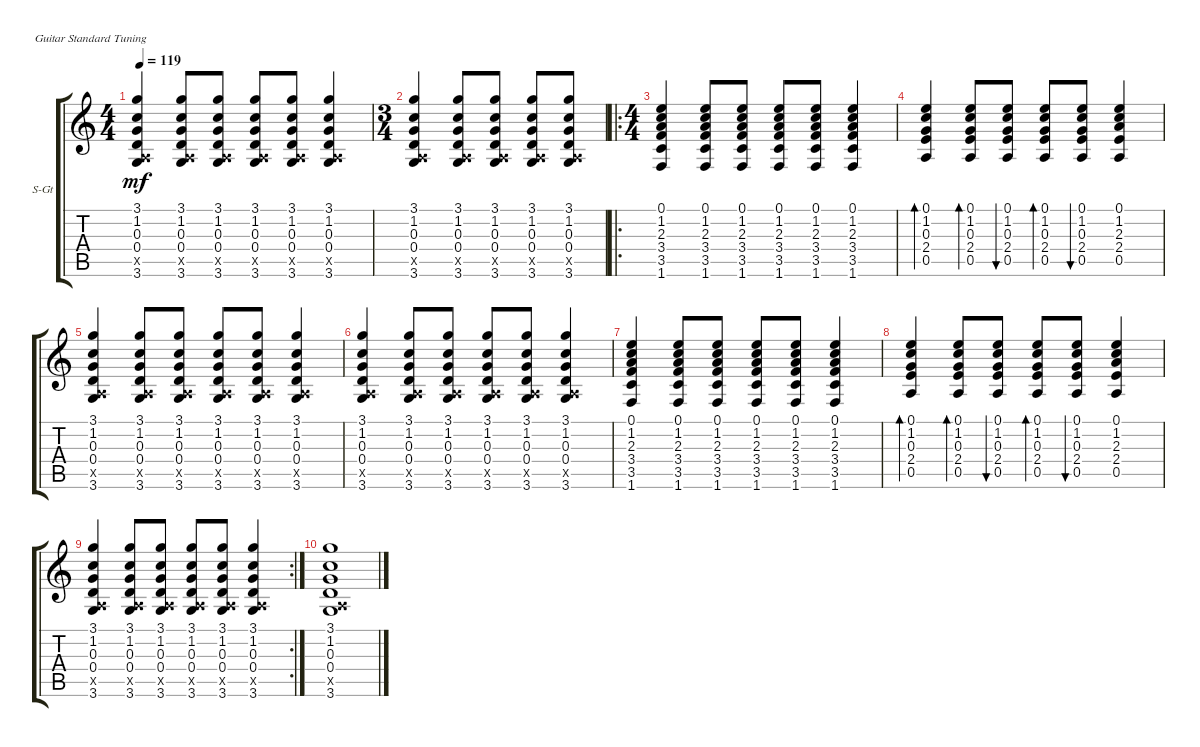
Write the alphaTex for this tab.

\defaultSystemsLayout 4
\bracketExtendMode groupsimilarinstruments
\firstSystemTrackNameOrientation horizontal
\otherSystemsTrackNameOrientation horizontal
\track ("Steel Guitar" "S-Gt") {instrument acousticguitarsteel}
\staff {score tabs}
\tuning (E4 B3 G3 D3 A2 E2)
\ts (4 4)
\tempo 119
\clef g2
\ks c
(3.1 1.2 0.3 0.4 3.6 0.5{x}).4{dy mf} (3.1 1.2 0.3 0.4 3.6 0.5{x}).8 (3.1 1.2 0.3 0.4 3.6 0.5{x}).8 (3.1 1.2 0.3 0.4 3.6 0.5{x}).8 (3.1 1.2 0.3 0.4 3.6 0.5{x}).8 (3.1 1.2 0.3 0.4 3.6 0.5{x}).4 |
\ts (3 4)
(3.1 1.2 0.3 0.4 3.6 0.5{x}).4 (3.1 1.2 0.3 0.4 3.6 0.5{x}).8 (3.1 1.2 0.3 0.4 3.6 0.5{x}).8 (3.1 1.2 0.3 0.4 3.6 0.5{x}).8 (3.1 1.2 0.3 0.4 3.6 0.5{x}).8 |
\ro
\ts (4 4)
(0.1 1.2 2.3 3.4 3.5 1.6).4 (1.6 0.1 1.2 2.3 3.4 3.5).8 (1.6 0.1 1.2 2.3 3.4 3.5).8 (1.6 0.1 1.2 2.3 3.4 3.5).8 (1.6 0.1 1.2 2.3 3.4 3.5).8 (3.5 1.6 3.4 2.3 1.2 0.1).4 |
(0.5 2.4 0.3 1.2 0.1).4{bd 30} (0.1 1.2 0.3 2.4 0.5).8{bd 30} (0.5 2.4 0.3 1.2 0.1).8{bu 30} (0.1 1.2 0.3 2.4 0.5).8{bd 30} (0.1 1.2 0.3 2.4 0.5).8{bu 30} (0.1 1.2 2.3 2.4 0.5).4 |
(3.1 1.2 0.3 0.4 3.6 0.5{x}).4 (3.1 1.2 0.3 0.4 3.6 0.5{x}).8 (3.1 1.2 0.3 0.4 3.6 0.5{x}).8 (3.1 1.2 0.3 0.4 3.6 0.5{x}).8 (3.1 1.2 0.3 0.4 3.6 0.5{x}).8 (3.1 1.2 0.3 0.4 3.6 0.5{x}).4 |
(3.1 1.2 0.3 0.4 3.6 0.5{x}).4 (3.1 1.2 0.3 0.4 3.6 0.5{x}).8 (3.1 1.2 0.3 0.4 3.6 0.5{x}).8 (3.1 1.2 0.3 0.4 3.6 0.5{x}).8 (3.1 1.2 0.3 0.4 3.6 0.5{x}).8 (3.1 1.2 0.3 0.4 3.6 0.5{x}).4 |
(0.1 1.2 2.3 3.4 3.5 1.6).4 (1.6 0.1 1.2 2.3 3.4 3.5).8 (1.6 0.1 1.2 2.3 3.4 3.5).8 (1.6 0.1 1.2 2.3 3.4 3.5).8 (1.6 0.1 1.2 2.3 3.4 3.5).8 (3.5 1.6 3.4 2.3 1.2 0.1).4 |
(0.5 2.4 0.3 1.2 0.1).4{bd 30} (0.1 1.2 0.3 2.4 0.5).8{bd 30} (0.5 2.4 0.3 1.2 0.1).8{bu 30} (0.1 1.2 0.3 2.4 0.5).8{bd 30} (0.1 1.2 0.3 2.4 0.5).8{bu 30} (0.1 1.2 2.3 2.4 0.5).4 |
\rc 2
(3.1 1.2 0.3 0.4 3.6 0.5{x}).4 (3.1 1.2 0.3 0.4 3.6 0.5{x}).8 (3.1 1.2 0.3 0.4 3.6 0.5{x}).8 (3.1 1.2 0.3 0.4 3.6 0.5{x}).8 (3.1 1.2 0.3 0.4 3.6 0.5{x}).8 (3.1 1.2 0.3 0.4 3.6 0.5{x}).4 |
(3.1 1.2 0.3 0.4 3.6 0.5{x}).1
